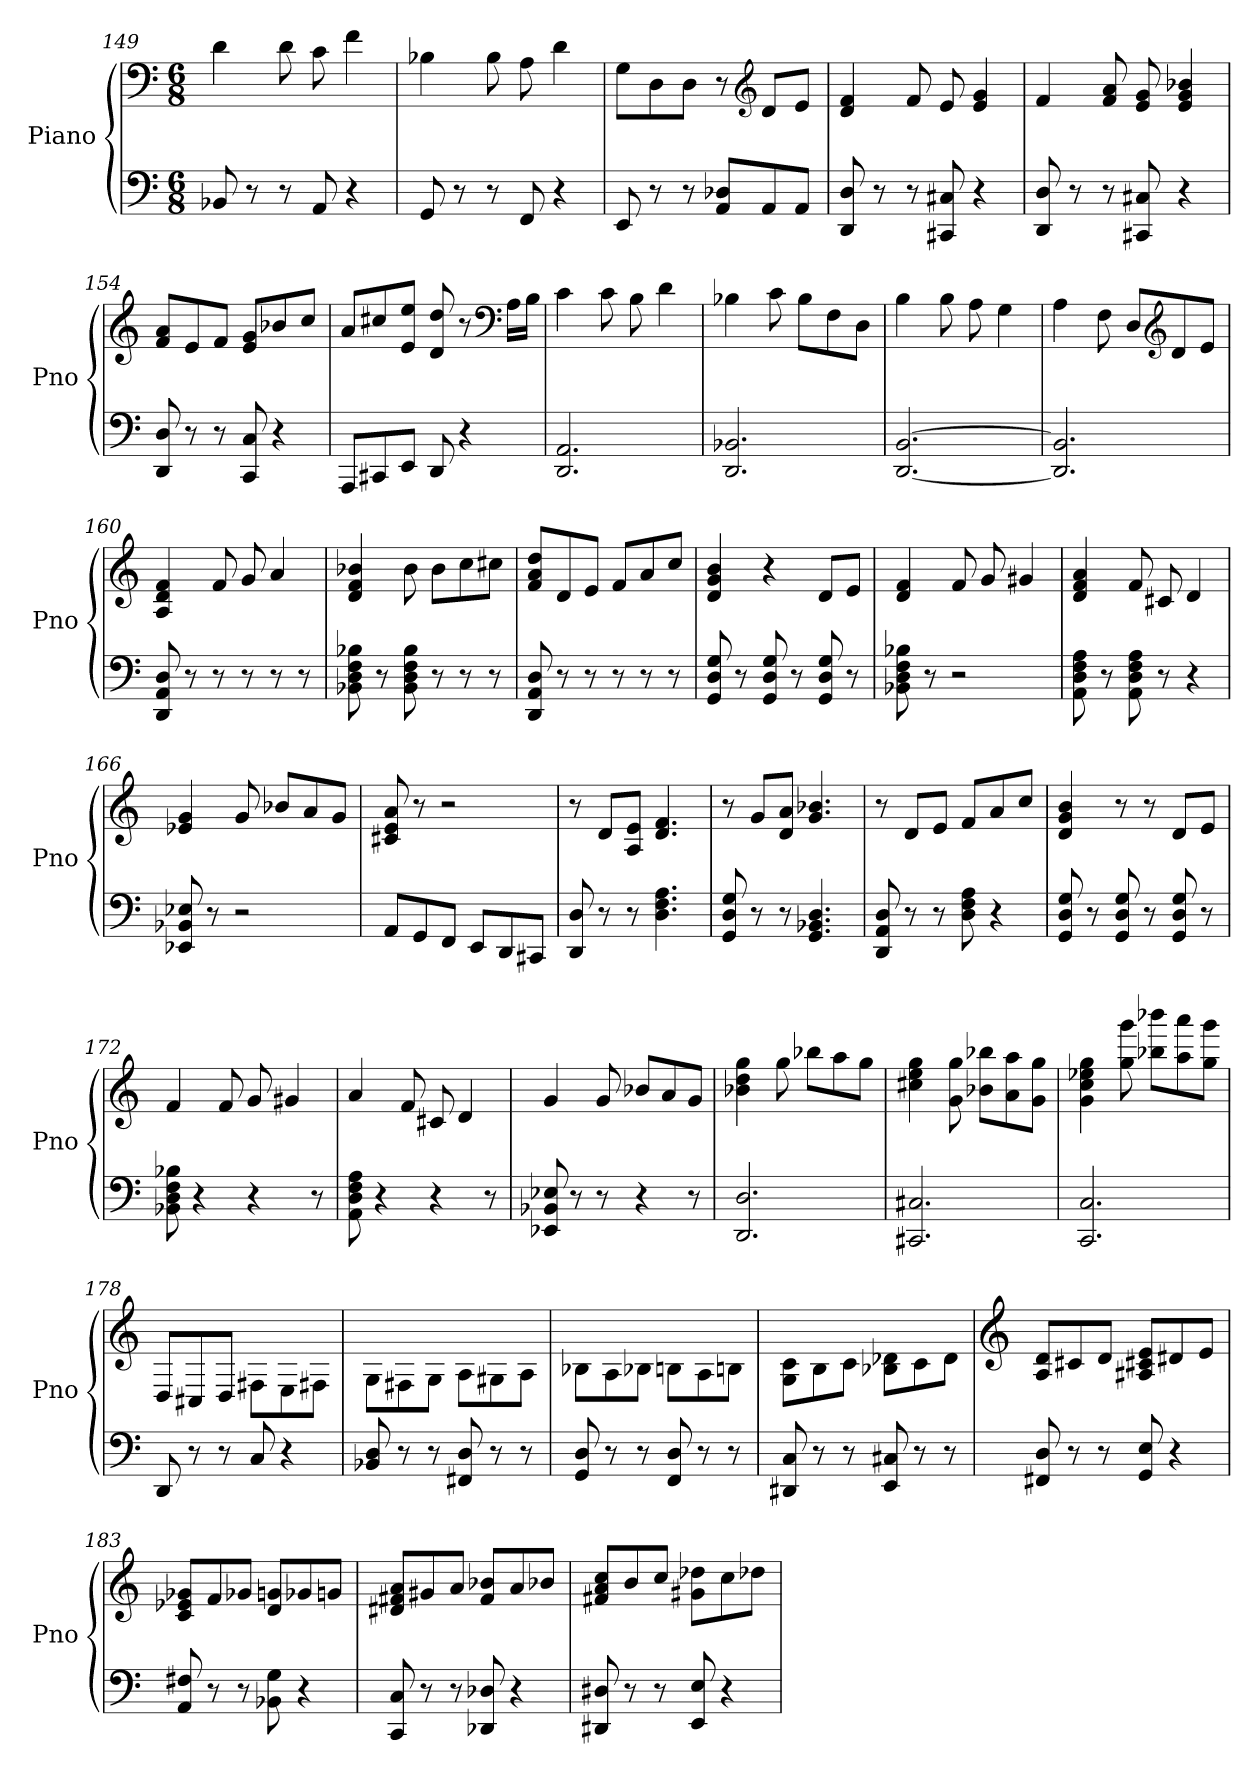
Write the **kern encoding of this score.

**kern	**kern
*part2	*part1
*staff2	*staff1
*I"Piano	*I"Piano
*I'Pno	*I'Pno
*clefF4	*clefF4
*k[]	*k[]
*M6/8	*M6/8
=149	=149
8BB-X/	4d\
8r	.
8r	8d\
8AA/	8c\
4r	4f\
=150	=150
8GG/	4B-X\
8r	.
8r	8B-\
8FF/	8A\
4r	4d\
=151	=151
8EE/	8G\L
8r	8D\
8r	8D\J
8AA/ 8D-X/L	8r
*	*clefG2
8AA/	8d/L
8AA/J	8e/J
=152	=152
8DD/ 8D/	4d/ 4f/
8r	.
8r	8f/
8CC#X/ 8C#X/	8e/
4r	4e/ 4g/
=153	=153
8DD/ 8D/	4f/
8r	.
8r	8f/ 8a/
8CC#X/ 8C#X/	8e/ 8g/
4r	4e/ 4g/ 4b-X/
!!LO:LB:g=z
=154	=154
8DD/ 8D/	8f/ 8a/L
8r	8e/
8r	8f/J
8CC/ 8C/	8e/ 8g/L
4r	8b-X/
.	8cc/J
=155	=155
8AAA/L	8a/L
8CC#X/	8cc#X/
8EE/J	8e/ 8ee/J
8DD/	8d/ 8dd/
4r	8r
*	*clefF4
.	16A\LL
.	16B\JJ
=156	=156
2.DD/ 2.AA/	4c\
.	8c\
.	8B\
.	4d\
=157	=157
2.DD/ 2.BB-X/	4B-X\
.	8c\
.	8B-\L
.	8F\
.	8D\J
=158	=158
[2.DD/ [2.BB/	4B\
.	8B\
.	8A\
.	4G\
=159	=159
2.DD/] 2.BB/]	4A\
.	8F\
.	8D/L
*	*clefG2
.	8d/
.	8e/J
!!LO:LB:g=z
=160	=160
8DD/ 8AA/ 8D/	4A/ 4d/ 4f/
8r	.
8r	8f/
8r	8g/
8r	4a/
8r	.
=161	=161
8BB-X\ 8D\ 8F\ 8B-X\	4d/ 4f/ 4b-X/
8r	.
8BB-\ 8D\ 8F\ 8B-\	8b-\
8r	8b-\L
8r	8cc\
8r	8cc#X\J
=162	=162
8DD/ 8AA/ 8D/	8f/ 8a/ 8dd/L
8r	8d/
8r	8e/J
8r	8f/L
8r	8a/
8r	8cc/J
=163	=163
8GG/ 8D/ 8G/	4d/ 4g/ 4b/
8r	.
8GG/ 8D/ 8G/	4r
8r	.
8GG/ 8D/ 8G/	8d/L
8r	8e/J
=164	=164
8BB-X\ 8D\ 8F\ 8B-X\	4d/ 4f/
8r	.
2r	8f/
.	8g/
.	4g#X/
=165	=165
8AA\ 8D\ 8F\ 8A\	4d/ 4f/ 4a/
8r	.
8AA\ 8D\ 8F\ 8A\	8f/
8r	8c#X/
4r	4d/
!!LO:LB:g=z
=166	=166
8EE-X/ 8BB-X/ 8E-X/	4e-X/ 4g/
8r	.
2r	8g/
.	8b-X/L
.	8a/
.	8g/J
=167	=167
8AA/L	8c#X/ 8e/ 8a/
8GG/	8r
8FF/J	2r
8EE/L	.
8DD/	.
8CC#X/J	.
=168	=168
8DD/ 8D/	8r
8r	8d/L
8r	8A/ 8e/J
4.D\ 4.F\ 4.A\	4.d/ 4.f/
=169	=169
8GG/ 8D/ 8G/	8r
8r	8g/L
8r	8d/ 8a/J
4.GG/ 4.BB-X/ 4.D/	4.g/ 4.b-X/
=170	=170
8DD/ 8AA/ 8D/	8r
8r	8d/L
8r	8e/J
8D\ 8F\ 8A\	8f/L
4r	8a/
.	8cc/J
=171	=171
8GG/ 8D/ 8G/	4d/ 4g/ 4b/
8r	.
8GG/ 8D/ 8G/	8r
8r	8r
8GG/ 8D/ 8G/	8d/L
8r	8e/J
!!LO:LB:g=z
=172	=172
8BB-X\ 8D\ 8F\ 8B-X\	4f/
4r	.
.	8f/
4r	8g/
.	4g#X/
8r	.
=173	=173
8AA\ 8D\ 8F\ 8A\	4a/
4r	.
.	8f/
4r	8c#X/
.	4d/
8r	.
=174	=174
8EE-X/ 8BB-X/ 8E-X/	4g/
8r	.
8r	8g/
4r	8b-X/L
.	8a/
8r	8g/J
=175	=175
2.DD/ 2.D/	4b-X\ 4dd\ 4gg\
.	8gg\
.	8bb-X\L
.	8aa\
.	8gg\J
=176	=176
2.CC#X/ 2.C#X/	4cc#X\ 4ee\ 4gg\
.	8g\ 8gg\
.	8b-X\ 8bb-X\L
.	8a\ 8aa\
.	8g\ 8gg\J
=177	=177
2.CC/ 2.C/	4g\ 4cc\ 4ee-X\ 4gg\
.	8gg\ 8ggg\
.	8bb-X\ 8bbb-X\L
.	8aa\ 8aaa\
.	8gg\ 8ggg\J
!!LO:LB:g=z
=178	=178
8DD/	8D/L
8r	8C#X/
8r	8D/J
8C/	8F#X\L
4r	8E\
.	8F#X\J
=179	=179
8BB-X/ 8D/	8G\L
8r	8F#X\
8r	8G\J
8FF#X/ 8D/	8A\L
8r	8G#X\
8r	8A\J
=180	=180
8GG/ 8D/	8B-X\L
8r	8A\
8r	8B-X\J
8FF/ 8D/	8Bn\L
8r	8A\
8r	8Bn\J
=181	=181
8DD#X/ 8C/	8G\ 8c\L
8r	8B\
8r	8c\J
8EE/ 8C#X/	8B-X\ 8d-X\L
8r	8c\
8r	8d-\J
=182	=182
*	*clefG2
8FF#X/ 8D/	8A/ 8d/L
8r	8c#X/
8r	8d/J
8GG/ 8E/	8A#X/ 8c#X/ 8e/L
4r	8d#X/
.	8e/J
!!LO:PB:g=z
=183	=183
8AA/ 8F#X/	8c/ 8e-X/ 8g-X/L
8r	8f/
8r	8g-X/J
8BB-X\ 8G\	8d/ 8gn/L
4r	8g-X/
.	8gn/J
=184	=184
8CC/ 8C/	8d#X/ 8f#X/ 8a/L
8r	8g#X/
8r	8a/J
8DD-X/ 8D-X/	8f#/ 8b-X/L
4r	8a/
.	8b-X/J
=185	=185
8DD#X/ 8D#X/	8f#X/ 8a/ 8cc/L
8r	8b/
8r	8cc/J
8EE/ 8E/	8g#X\ 8dd-X\L
4r	8cc\
.	8dd-X\J
=	=
*-	*-
